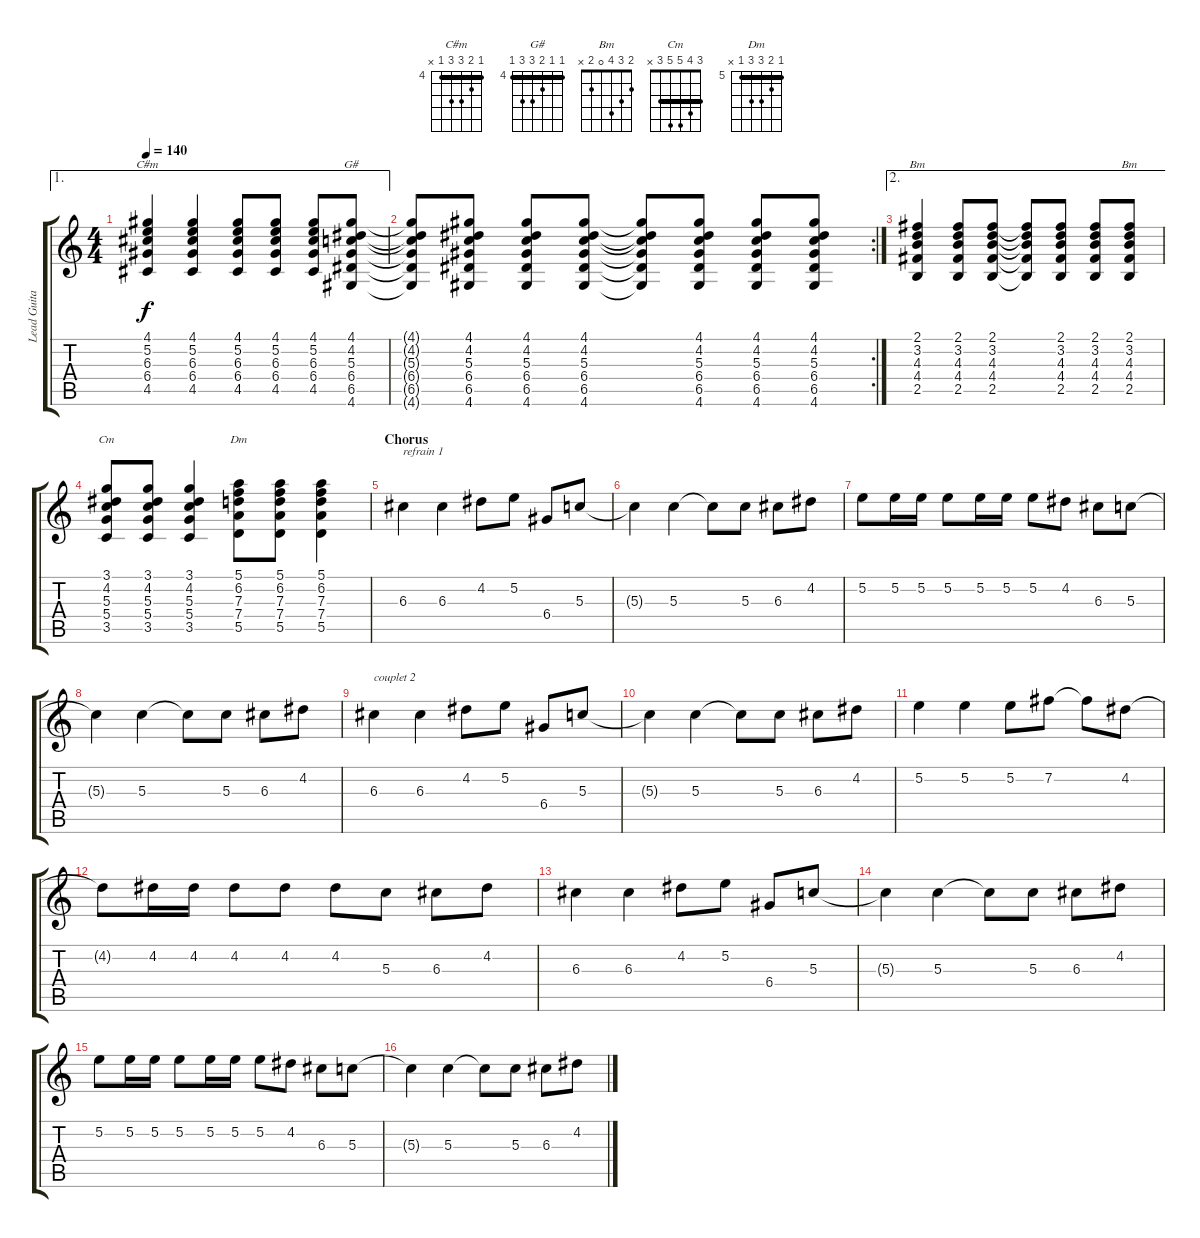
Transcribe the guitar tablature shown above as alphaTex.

\track ("Lead Guitar" "Lead Guita") {instrument overdrivenguitar}
\staff {score tabs}
\tuning (E4 B3 G3 D3 A2 E2) {hide}
\chord ("C#m" 4 5 6 6 4 x) {firstfret 4 barre 4}
\chord ("G#" 4 4 5 6 6 4) {firstfret 4 barre 4}
\chord ("Bm" 2 3 4 4 2 x) {barre 2}
\chord ("Bm" 2 3 4 0 2 x)
\chord ("Cm" 3 4 5 5 3 x) {barre 3}
\chord ("Dm" 5 6 7 7 5 x) {firstfret 5 barre 5}
\ae 1
\ts (4 4)
\tempo 140
\clef g2
\ks c
(4.1 5.2 6.3 6.4 4.5).4{ch "C#m" dy f} (4.1 5.2 6.3 6.4 4.5).4 (4.1 5.2 6.3 6.4 4.5).8 (4.1 5.2 6.3 6.4 4.5).8 (4.1 5.2 6.3 6.4 4.5).8 (4.1 4.2 5.3 6.4 6.5 4.6).8{ch "G#"} |
\rc 2
(4.1{t} 4.2{t} 5.3{t} 6.4{t} 6.5{t} 4.6{t}).8 (4.1 4.2 5.3 6.4 6.5 4.6).8 (4.1 4.2 5.3 6.4 6.5 4.6).8 (4.1 4.2 5.3 6.4 6.5 4.6).8 (4.1{t} 4.2{t} 5.3{t} 6.4{t} 6.5{t} 4.6{t}).8 (4.1 4.2 5.3 6.4 6.5 4.6).8 (4.1 4.2 5.3 6.4 6.5 4.6).8 (4.1 4.2 5.3 6.4 6.5 4.6).8 |
\ae 2
(2.1 3.2 4.3 4.4 2.5).4{ch "Bm" volume 13} (2.1 3.2 4.3 4.4 2.5).8 (2.1 3.2 4.3 4.4 2.5).8 (2.1{t} 3.2{t} 4.3{t} 4.4{t} 2.5{t}).8 (2.1 3.2 4.3 4.4 2.5).8 (2.1 3.2 4.3 4.4 2.5).8 (2.1 3.2 4.3 4.4 2.5).8{ch "Bm"} |
(3.1 4.2 5.3 5.4 3.5).8{ch "Cm"} (3.1 4.2 5.3 5.4 3.5).8 (3.1 4.2 5.3 5.4 3.5).4 (5.1 6.2 7.3 7.4 5.5).8{ch "Dm"} (5.1 6.2 7.3 7.4 5.5).8 (5.1 6.2 7.3 7.4 5.5).4 |
\section ("" "Chorus")
6.3.4{txt "refrain 1"} 6.3.4 4.2.8 5.2.8 6.4.8 5.3.8 |
5.3{t}.4 5.3.4 5.3{t}.8 5.3.8 6.3.8 4.2.8 |
5.2.8 5.2.16 5.2.16 5.2.8 5.2.16 5.2.16 5.2.8 4.2.8 6.3.8 5.3.8 |
5.3{t}.4 5.3.4 5.3{t}.8 5.3.8 6.3.8 4.2.8 |
6.3.4{txt "couplet 2"} 6.3.4 4.2.8 5.2.8 6.4.8 5.3.8 |
5.3{t}.4 5.3.4 5.3{t}.8 5.3.8 6.3.8 4.2.8 |
5.2.4 5.2.4 5.2.8 7.2.8 7.2{t}.8 4.2.8 |
4.2{t}.8 4.2.16 4.2.16 4.2.8 4.2.8 4.2.8 5.3.8 6.3.8 4.2.8 |
6.3.4 6.3.4 4.2.8 5.2.8 6.4.8 5.3.8 |
5.3{t}.4 5.3.4 5.3{t}.8 5.3.8 6.3.8 4.2.8 |
5.2.8 5.2.16 5.2.16 5.2.8 5.2.16 5.2.16 5.2.8 4.2.8 6.3.8 5.3.8 |
5.3{t}.4 5.3.4 5.3{t}.8 5.3.8 6.3.8 4.2.8
